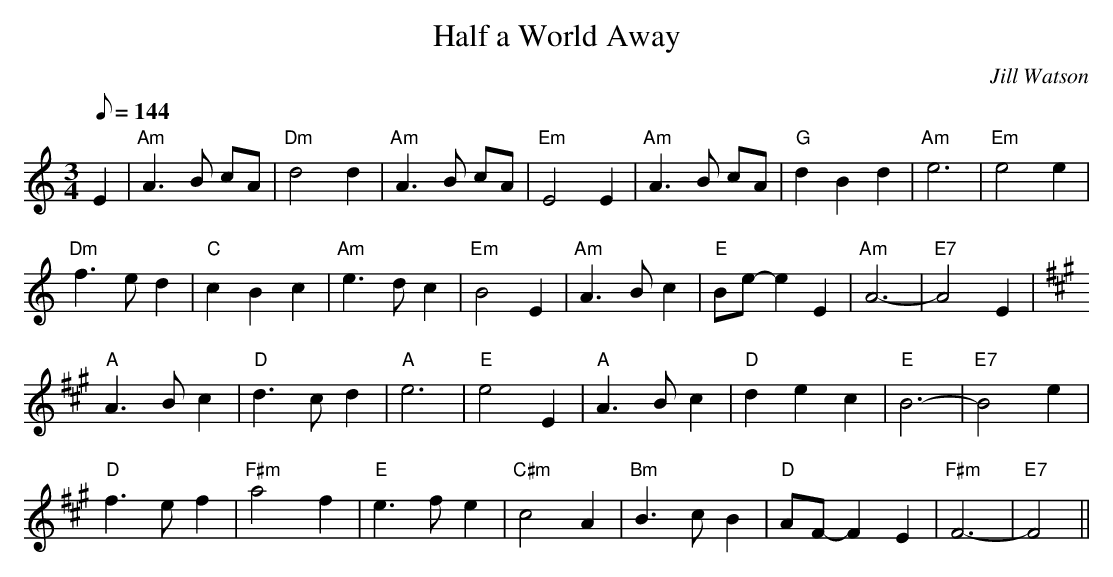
X:1
T:Half a World Away
C:Jill Watson
M:3/4
L:1/8
Q:144
K:Amin
E2|"Am"A3B cA|"Dm"d4d2|"Am"A3B cA|"Em"E4E2|"Am"A3B cA|"G"d2B2d2|"Am"e6|"Em"e4 e2|
"Dm"f3ed2|"C"c2B2c2|"Am"e3dc2|"Em"B4E2|"Am"A3Bc2|"E"Be-e2E2|"Am"A6-|"E7"A4 E2|
K:A
"A"A3Bc2|"D"d3cd2|"A"e6|"E"e4E2|"A"A3Bc2|"D"d2e2c2|"E"B6-|"E7"B4e2|
"D"f3ef2|"F#m"a4f2|"E"e3fe2|"C#m"c4A2|"Bm"B3cB2|"D"AF-F2E2|"F#m"F6-|"E7"F4||
